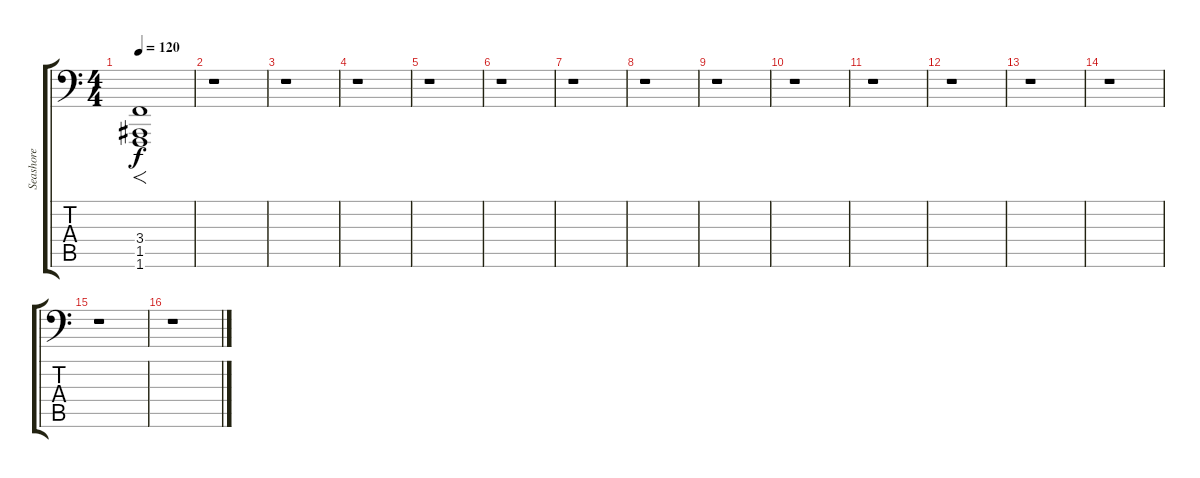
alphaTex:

\track ("Seashore" "Seashore") {instrument seashore}
\staff {score tabs}
\tuning (E3 B2 G2 D2 A1 E1) {hide}
\ts (4 4)
\tempo 120
\clef f4
\ks c
(3.4 1.5 1.6).1{f dy f instrument seashore} |
r.1 |
r.1 |
r.1 |
r.1 |
r.1 |
r.1 |
r.1 |
r.1 |
r.1 |
r.1 |
r.1 |
r.1 |
r.1 |
r.1 |
r.1
